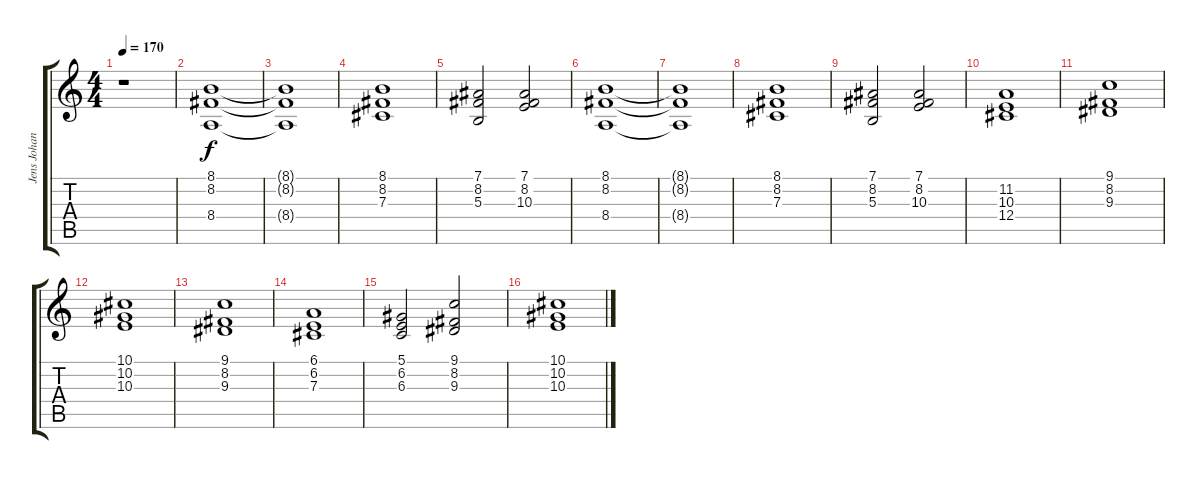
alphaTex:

\track ("Jens Johansson (Rhythm Keyboard)" "Jens Johan") {instrument choiraahs}
\staff {score tabs}
\tuning (Eb4 Bb3 Gb3 Db3 Ab2 Eb2) {hide}
\ts (4 4)
\tempo 170
\clef g2
\ks c
r.1{dy f} |
(8.1 8.2 8.4).1 |
(8.1{t} 8.2{t} 8.4{t}).1 |
(8.1 8.2 7.3).1 |
(7.1 8.2 5.3).2 (7.1 8.2 10.3).2 |
(8.1 8.2 8.4).1 |
(8.1{t} 8.2{t} 8.4{t}).1 |
(8.1 8.2 7.3).1 |
(7.1 8.2 5.3).2 (7.1 8.2 10.3).2 |
(11.2 10.3 12.4).1 |
(9.1 8.2 9.3).1 |
(10.1 10.2 10.3).1 |
(9.1 8.2 9.3).1 |
(6.1 6.2 7.3).1 |
(5.1 6.2 6.3).2 (9.1 8.2 9.3).2 |
(10.1 10.2 10.3).1
